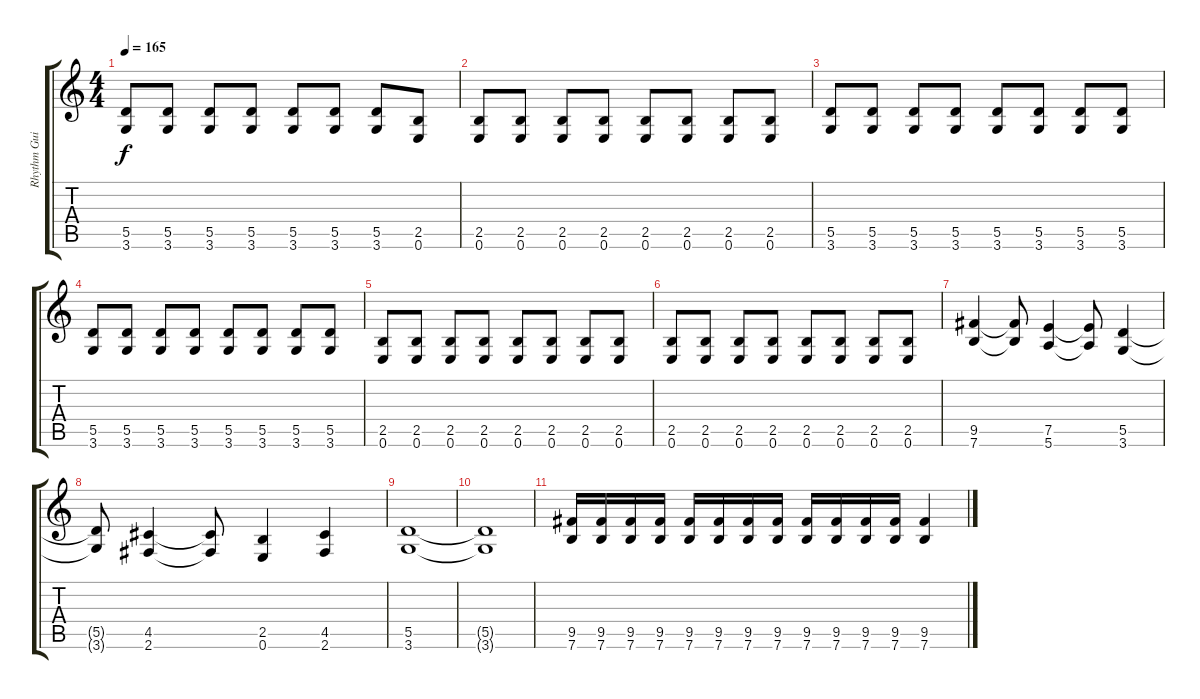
\track ("Rhythm Guitar" "Rhythm Gui") {instrument distortionguitar}
\staff {score tabs}
\tuning (E4 B3 G3 D3 A2 E2) {hide}
\ts (4 4)
\tempo 165
\clef g2
\ks c
(5.5 3.6).8{dy f} (5.5 3.6).8 (5.5 3.6).8 (5.5 3.6).8 (5.5 3.6).8 (5.5 3.6).8 (5.5 3.6).8 (2.5 0.6).8 |
(2.5 0.6).8 (2.5 0.6).8 (2.5 0.6).8 (2.5 0.6).8 (2.5 0.6).8 (2.5 0.6).8 (2.5 0.6).8 (2.5 0.6).8 |
(5.5 3.6).8 (5.5 3.6).8 (5.5 3.6).8 (5.5 3.6).8 (5.5 3.6).8 (5.5 3.6).8 (5.5 3.6).8 (5.5 3.6).8 |
(5.5 3.6).8 (5.5 3.6).8 (5.5 3.6).8 (5.5 3.6).8 (5.5 3.6).8 (5.5 3.6).8 (5.5 3.6).8 (5.5 3.6).8 |
(2.5 0.6).8 (2.5 0.6).8 (2.5 0.6).8 (2.5 0.6).8 (2.5 0.6).8 (2.5 0.6).8 (2.5 0.6).8 (2.5 0.6).8 |
(2.5 0.6).8 (2.5 0.6).8 (2.5 0.6).8 (2.5 0.6).8 (2.5 0.6).8 (2.5 0.6).8 (2.5 0.6).8 (2.5 0.6).8 |
(9.5 7.6).4 (9.5{t} 7.6{t}).8 (7.5 5.6).4 (7.5{t} 5.6{t}).8 (5.5 3.6).4 |
(5.5{t} 3.6{t}).8 (4.5 2.6).4 (4.5{t} 2.6{t}).8 (2.5 0.6).4 (4.5 2.6).4 |
(5.5 3.6).1 |
(5.5{t} 3.6{t}).1 |
(9.5 7.6).16 (9.5 7.6).16 (9.5 7.6).16 (9.5 7.6).16 (9.5 7.6).16 (9.5 7.6).16 (9.5 7.6).16 (9.5 7.6).16 (9.5 7.6).16 (9.5 7.6).16 (9.5 7.6).16 (9.5 7.6).16 (9.5 7.6).4
